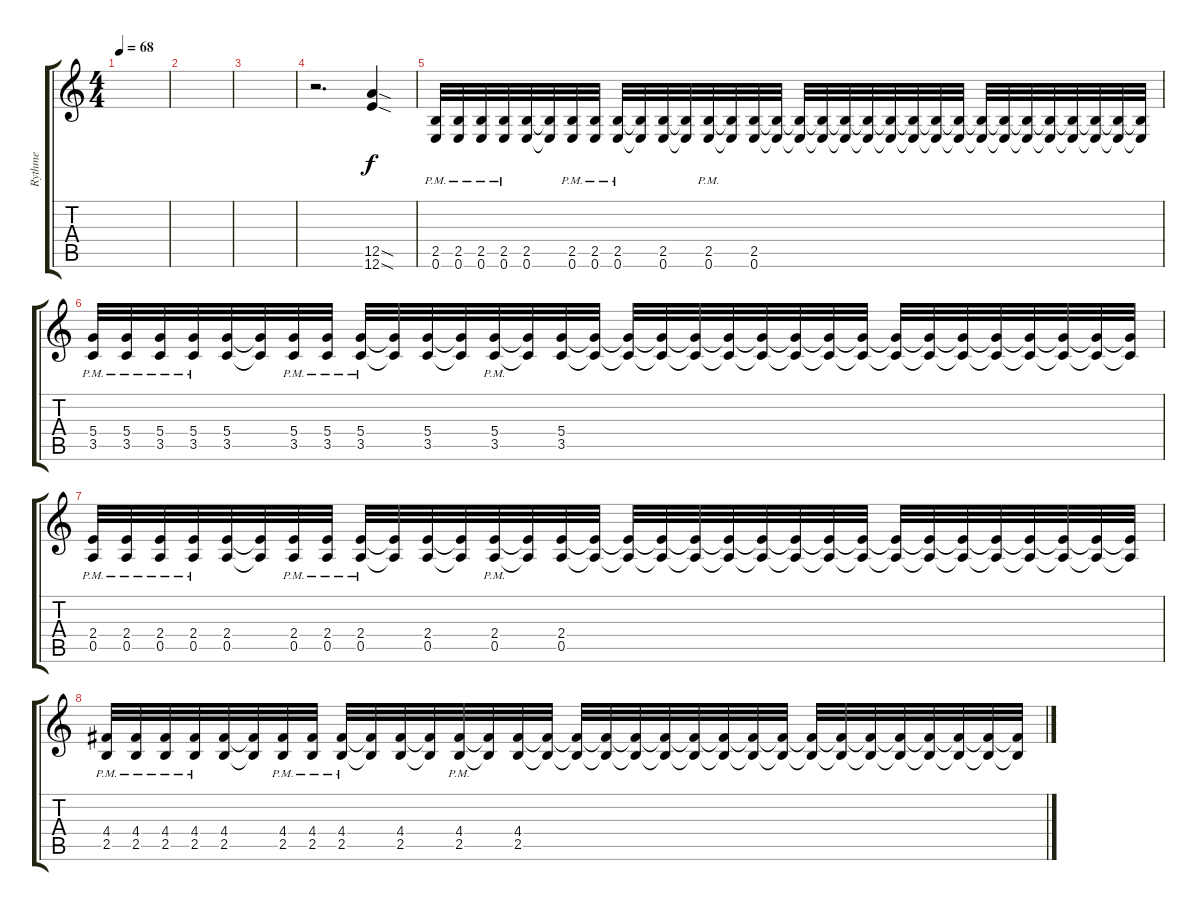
\track ("Rythme" "Rythme") {instrument distortionguitar}
\staff {score tabs}
\tuning (E4 B3 G3 D3 A2 E2) {hide}
\ts (4 4)
\tempo 68
\clef g2
\ks c
|
|
|
r.2{d} (12.5{sod} 12.6{sod}).4 |
(2.5{pm} 0.6{pm}).32 (2.5{pm} 0.6{pm}).32 (2.5{pm} 0.6{pm}).32 (2.5{pm} 0.6{pm}).32 (2.5 0.6).32 (2.5{t} 0.6{t}).32 (2.5{pm} 0.6{pm}).32 (2.5{pm} 0.6{pm}).32 (2.5{pm} 0.6{pm}).32 (2.5{t} 0.6{t}).32 (2.5 0.6).32 (2.5{t} 0.6{t}).32 (2.5{pm} 0.6{pm}).32 (2.5{t} 0.6{t}).32 (2.5 0.6).32 (2.5{t} 0.6{t}).32 (2.5{t} 0.6{t}).32 (2.5{t} 0.6{t}).32 (2.5{t} 0.6{t}).32 (2.5{t} 0.6{t}).32 (2.5{t} 0.6{t}).32 (2.5{t} 0.6{t}).32 (2.5{t} 0.6{t}).32 (2.5{t} 0.6{t}).32 (2.5{t} 0.6{t}).32 (2.5{t} 0.6{t}).32 (2.5{t} 0.6{t}).32 (2.5{t} 0.6{t}).32 (2.5{t} 0.6{t}).32 (2.5{t} 0.6{t}).32 (2.5{t} 0.6{t}).32 (2.5{t} 0.6{t}).32 |
(5.4{pm} 3.5{pm}).32 (5.4{pm} 3.5{pm}).32 (5.4{pm} 3.5{pm}).32 (5.4{pm} 3.5{pm}).32 (5.4 3.5).32 (5.4{t} 3.5{t}).32 (5.4{pm} 3.5{pm}).32 (5.4{pm} 3.5{pm}).32 (5.4{pm} 3.5{pm}).32 (5.4{t} 3.5{t}).32 (5.4 3.5).32 (5.4{t} 3.5{t}).32 (5.4{pm} 3.5{pm}).32 (5.4{t} 3.5{t}).32 (5.4 3.5).32 (5.4{t} 3.5{t}).32 (5.4{t} 3.5{t}).32 (5.4{t} 3.5{t}).32 (5.4{t} 3.5{t}).32 (5.4{t} 3.5{t}).32 (5.4{t} 3.5{t}).32 (5.4{t} 3.5{t}).32 (5.4{t} 3.5{t}).32 (5.4{t} 3.5{t}).32 (5.4{t} 3.5{t}).32 (5.4{t} 3.5{t}).32 (5.4{t} 3.5{t}).32 (5.4{t} 3.5{t}).32 (5.4{t} 3.5{t}).32 (5.4{t} 3.5{t}).32 (5.4{t} 3.5{t}).32 (5.4{t} 3.5{t}).32 |
(2.4{pm} 0.5{pm}).32 (2.4{pm} 0.5{pm}).32 (2.4{pm} 0.5{pm}).32 (2.4{pm} 0.5{pm}).32 (2.4 0.5).32 (2.4{t} 0.5{t}).32 (2.4{pm} 0.5{pm}).32 (2.4{pm} 0.5{pm}).32 (2.4{pm} 0.5{pm}).32 (2.4{t} 0.5{t}).32 (2.4 0.5).32 (2.4{t} 0.5{t}).32 (2.4{pm} 0.5{pm}).32 (2.4{t} 0.5{t}).32 (2.4 0.5).32 (2.4{t} 0.5{t}).32 (2.4{t} 0.5{t}).32 (2.4{t} 0.5{t}).32 (2.4{t} 0.5{t}).32 (2.4{t} 0.5{t}).32 (2.4{t} 0.5{t}).32 (2.4{t} 0.5{t}).32 (2.4{t} 0.5{t}).32 (2.4{t} 0.5{t}).32 (2.4{t} 0.5{t}).32 (2.4{t} 0.5{t}).32 (2.4{t} 0.5{t}).32 (2.4{t} 0.5{t}).32 (2.4{t} 0.5{t}).32 (2.4{t} 0.5{t}).32 (2.4{t} 0.5{t}).32 (2.4{t} 0.5{t}).32 |
(4.4{pm} 2.5{pm}).32 (4.4{pm} 2.5{pm}).32 (4.4{pm} 2.5{pm}).32 (4.4{pm} 2.5{pm}).32 (4.4 2.5).32 (4.4{t} 2.5{t}).32 (4.4{pm} 2.5{pm}).32 (4.4{pm} 2.5{pm}).32 (4.4{pm} 2.5{pm}).32 (4.4{t} 2.5{t}).32 (4.4 2.5).32 (4.4{t} 2.5{t}).32 (4.4{pm} 2.5{pm}).32 (4.4{t} 2.5{t}).32 (4.4 2.5).32 (4.4{t} 2.5{t}).32 (4.4{t} 2.5{t}).32 (4.4{t} 2.5{t}).32 (4.4{t} 2.5{t}).32 (4.4{t} 2.5{t}).32 (4.4{t} 2.5{t}).32 (4.4{t} 2.5{t}).32 (4.4{t} 2.5{t}).32 (4.4{t} 2.5{t}).32 (4.4{t} 2.5{t}).32 (4.4{t} 2.5{t}).32 (4.4{t} 2.5{t}).32 (4.4{t} 2.5{t}).32 (4.4{t} 2.5{t}).32 (4.4{t} 2.5{t}).32 (4.4{t} 2.5{t}).32 (4.4{t} 2.5{t}).32
